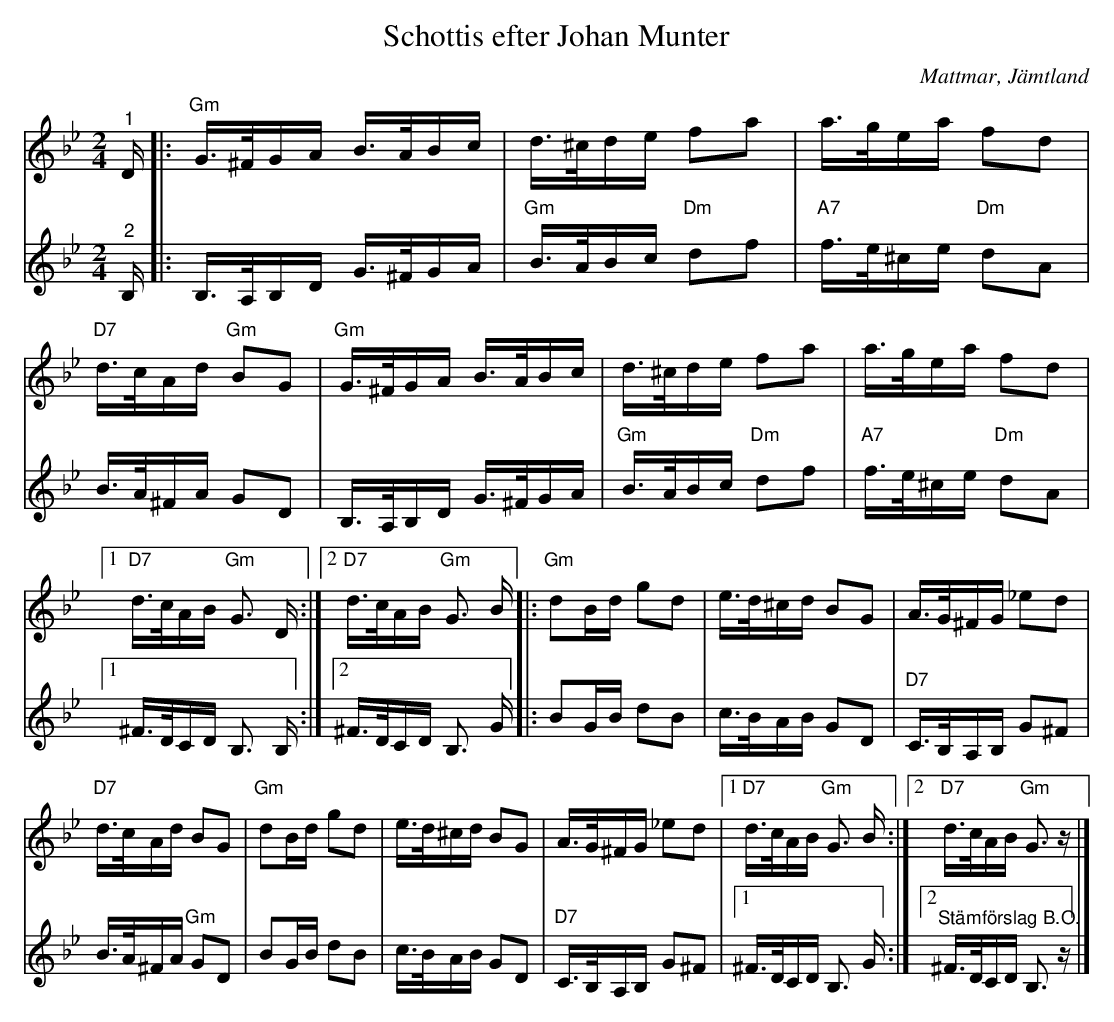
X:1
T:Schottis efter Johan Munter
O:Mattmar, Jämtland
L:1/16
M:2/4
K:Gm
V:1
"^1" D |:"Gm" G>^FGA B>ABc | d>^cde f2a2 | a>gea f2d2 |"D7" d>cAd"Gm" B2G2 |
"Gm" G>^FGA B>ABc | d>^cde f2a2 | a>gea f2d2 |1"D7" d>cAB"Gm" G3 D :|2"D7" d>cAB"Gm" G3 B |:
"Gm" d2Bd g2d2 | e>d^cd B2G2 | A>G^FG _e2d2 |"D7" d>cAd B2G2 |
"Gm" d2Bd g2d2 | e>d^cd B2G2 | A>G^FG _e2d2 |1 "D7" d>cAB"Gm" G3 B :|2"D7" d>cAB"Gm" G3 z |]
V:2
"^2" B, |: B,>A,B,D G>^FGA |"Gm" B>ABc"Dm" d2f2 |"A7" f>e^ce"Dm" d2A2 | B>A^FA G2D2 |
B,>A,B,D G>^FGA |"Gm" B>ABc"Dm" d2f2 |"A7" f>e^ce"Dm" d2A2 |1 ^F>DCD B,3 B, :|2 ^F>DCD B,3 G |:
B2GB d2B2 | c>BAB G2D2 |"D7" C>B,A,B, G2^F2 | B>A^FA"Gm" G2D2 |
B2GB d2B2 | c>BAB G2D2 |"D7" C>B,A,B, G2^F2 |1 ^F>DCD B,3 G :|2 "^Stämförslag B.O." ^F>DCD B,3 z |]
